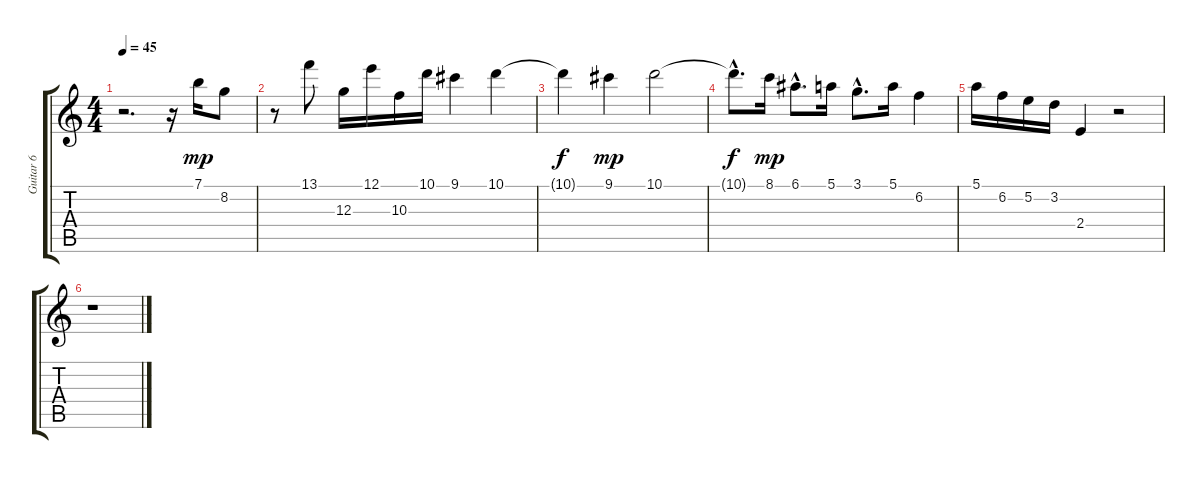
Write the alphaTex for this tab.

\track ("Guitar 6" "Guitar 6") {instrument acousticguitarnylon}
\staff {score tabs}
\tuning (E4 B3 G3 D3 A2 E2) {hide}
\ts (4 4)
\tempo 45
\clef g2
\ks c
r.2{d dy mp} r.16 7.1.16 8.2.8 |
r.8 13.1.8 12.3.16 12.1.16 10.3.16 10.1.16 9.1.4 10.1.4 |
10.1{t}.4{dy f} 9.1.4{dy mp} 10.1.2 |
10.1{hac t}.8{d dy f} 8.1.16{dy mp} 6.1{hac}.8{d} 5.1.16 3.1{hac}.8{d} 5.1.16 6.2.4 |
5.1.16 6.2.16 5.2.16 3.2.16 2.4.4 r.2 |
r.1
